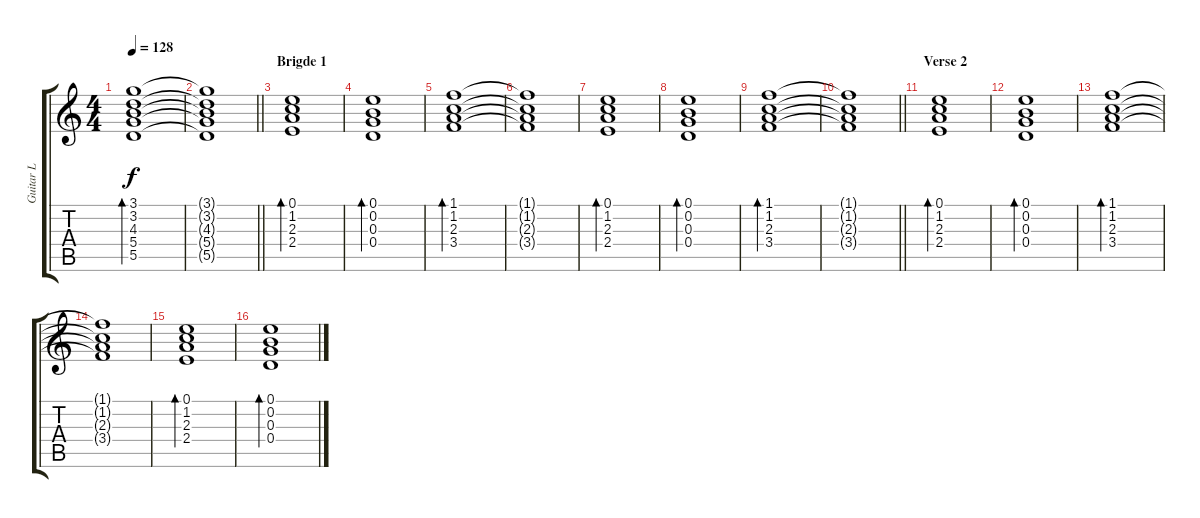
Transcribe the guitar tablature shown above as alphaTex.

\track ("Guitar L" "Guitar L") {instrument acousticguitarsteel}
\staff {score tabs}
\tuning (E4 B3 G3 D3 A2 D2) {hide}
\ts (4 4)
\tempo 128
\clef g2
\ks c
(3.1 3.2 4.3 5.4 5.5).1{bd 60 dy f} |
\barLineRight lightlight
(3.1{t} 3.2{t} 4.3{t} 5.4{t} 5.5{t}).1 |
\section ("" "Brigde 1")
(0.1 1.2 2.3 2.4).1{bd 60} |
(0.1 0.2 0.3 0.4).1{bd 60} |
(1.1 1.2 2.3 3.4).1{bd 60} |
(1.1{t} 1.2{t} 2.3{t} 3.4{t}).1 |
(0.1 1.2 2.3 2.4).1{bd 60} |
(0.1 0.2 0.3 0.4).1{bd 60} |
(1.1 1.2 2.3 3.4).1{bd 60} |
\barLineRight lightlight
(1.1{t} 1.2{t} 2.3{t} 3.4{t}).1 |
\section ("" "Verse 2")
(0.1 1.2 2.3 2.4).1{bd 60} |
(0.1 0.2 0.3 0.4).1{bd 60} |
(1.1 1.2 2.3 3.4).1{bd 60} |
(1.1{t} 1.2{t} 2.3{t} 3.4{t}).1 |
(0.1 1.2 2.3 2.4).1{bd 60} |
(0.1 0.2 0.3 0.4).1{bd 60}
